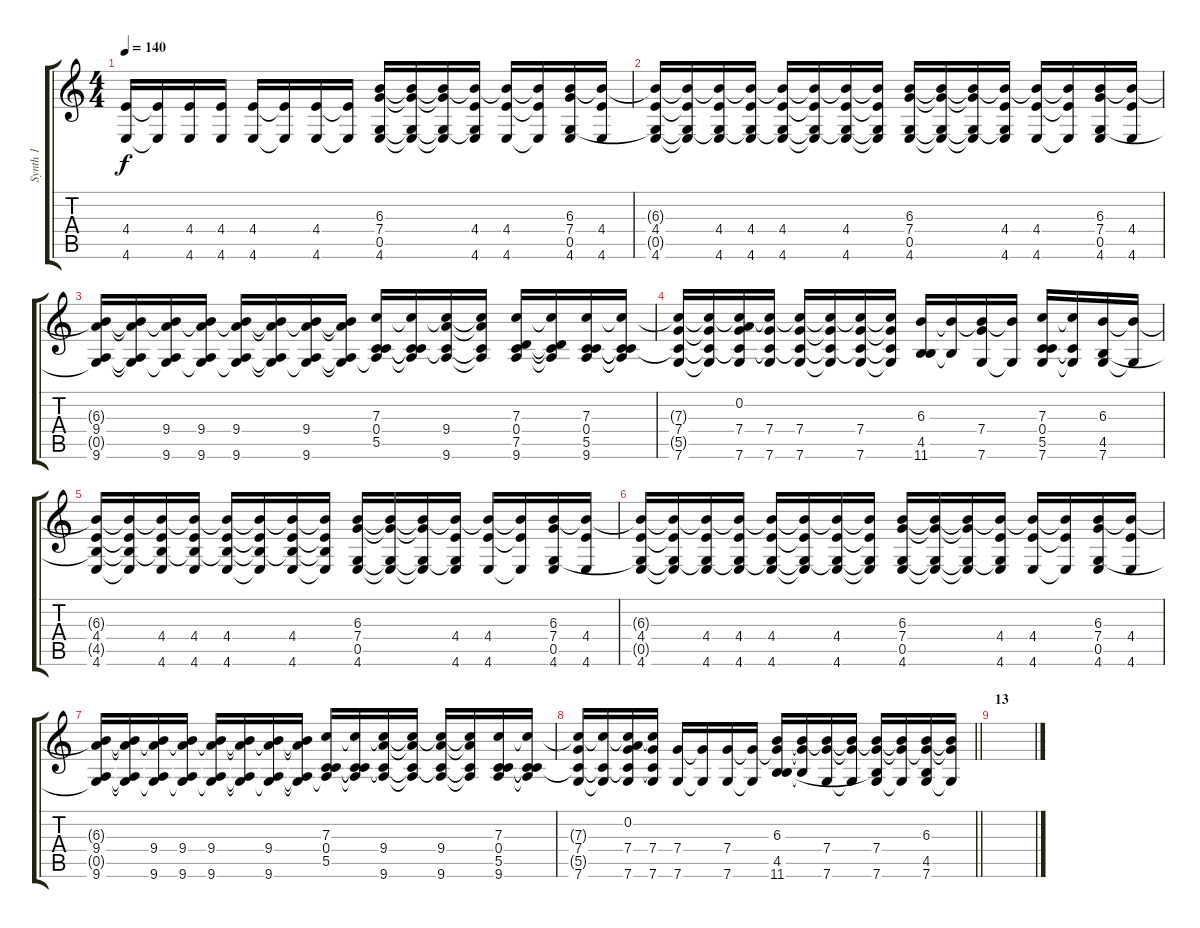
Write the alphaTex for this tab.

\track ("Synth 1" "Synth 1") {instrument brightacousticpiano}
\staff {score tabs}
\tuning (D5 A4 F4 C4 G3 C3) {hide}
\ts (4 4)
\tempo 140
\clef g2
\ks c
(4.4 4.6).16{dy f volume 8} (4.4{t} 4.6{t}).16 (4.4 4.6).16 (4.4 4.6).16 (4.4 4.6).16 (4.4{t} 4.6{t}).16 (4.4 4.6).16 (4.4{t} 4.6{t}).16 (6.3 7.4 0.5 4.6).16 (6.3{t} 7.4{t} 0.5{t} 4.6{t}).16 (6.3{t} 7.4{t} 0.5{t} 4.6{t}).16 (6.3{t} 4.4 0.5{t} 4.6).16 (6.3{t} 4.4 4.6).16 (6.3{t} 4.4{t} 4.6{t}).16 (6.3 7.4 0.5 4.6).16 (6.3{t} 4.4 4.6).16 |
(6.3{t} 4.4 0.5{t} 4.6).16 (6.3{t} 4.4{t} 0.5{t} 4.6{t}).16 (6.3{t} 4.4 0.5{t} 4.6).16 (6.3{t} 4.4 0.5{t} 4.6).16 (6.3{t} 4.4 0.5{t} 4.6).16 (6.3{t} 4.4{t} 0.5{t} 4.6{t}).16 (6.3{t} 4.4 0.5{t} 4.6).16 (6.3{t} 4.4{t} 0.5{t} 4.6{t}).16 (6.3 7.4 0.5 4.6).16 (6.3{t} 7.4{t} 0.5{t} 4.6{t}).16 (6.3{t} 7.4{t} 0.5{t} 4.6{t}).16 (6.3{t} 4.4 0.5{t} 4.6).16 (6.3{t} 4.4 4.6).16 (6.3{t} 4.4{t} 4.6{t}).16 (6.3 7.4 0.5 4.6).16 (6.3{t} 4.4 4.6).16 |
(6.3{t} 9.4 0.5{t} 9.6).16 (6.3{t} 9.4{t} 0.5{t} 9.6{t}).16 (6.3{t} 9.4 0.5{t} 9.6).16 (6.3{t} 9.4 0.5{t} 9.6).16 (6.3{t} 9.4 0.5{t} 9.6).16 (6.3{t} 9.4{t} 0.5{t} 9.6{t}).16 (6.3{t} 9.4 0.5{t} 9.6).16 (6.3{t} 9.4{t} 0.5{t} 9.6{t}).16 (7.3 0.4 5.5 9.6{t}).16 (7.3{t} 0.4{t} 5.5{t} 9.6{t}).16 (7.3{t} 9.4 5.5{t} 9.6).16 (7.3{t} 9.4{t} 5.5{t} 9.6{t}).16 (7.3 0.4 7.5 9.6).16 (7.3{t} 0.4{t} 7.5{t} 9.6{t}).16 (7.3 0.4 5.5 9.6).16 (7.3{t} 0.4{t} 5.5{t} 9.6{t}).16 |
(7.3{t} 7.4 5.5{t} 7.6).16 (7.3{t} 7.4{t} 5.5{t} 7.6{t}).16 (0.2 7.3{t} 7.4 5.5{t} 7.6).16 (7.3{t} 7.4 5.5{t} 7.6).16 (7.3{t} 7.4 5.5{t} 7.6).16 (7.3{t} 7.4{t} 5.5{t} 7.6{t}).16 (7.3{t} 7.4 5.5{t} 7.6).16 (7.3{t} 7.4{t} 5.5{t} 7.6{t}).16 (6.3 4.5 11.6).16 (6.3{t} 11.6{t}).16 (6.3{t} 7.4 7.6).16 (6.3{t} 7.6{t}).16 (7.3 0.4 5.5 7.6).16 (7.3{t} 0.4{t} 7.6{t}).16 (6.3 4.5 7.6).16 (6.3{t} 7.6{t}).16 |
(6.3{t} 4.4 4.5{t} 4.6).16{volume 0} (6.3{t} 4.4{t} 4.5{t} 4.6{t}).16 (6.3{t} 4.4 4.5{t} 4.6).16 (6.3{t} 4.4 4.5{t} 4.6).16 (6.3{t} 4.4 4.5{t} 4.6).16 (6.3{t} 4.4{t} 4.5{t} 4.6{t}).16 (6.3{t} 4.4 4.5{t} 4.6).16 (6.3{t} 4.4{t} 4.5{t} 4.6{t}).16 (6.3 7.4 0.5 4.6).16 (6.3{t} 7.4{t} 0.5{t} 4.6{t}).16 (6.3{t} 7.4{t} 0.5{t} 4.6{t}).16 (6.3{t} 4.4 0.5{t} 4.6).16 (6.3{t} 4.4 4.6).16 (6.3{t} 4.4{t} 4.6{t}).16 (6.3 7.4 0.5 4.6).16 (6.3{t} 4.4 4.6).16 |
(6.3{t} 4.4 0.5{t} 4.6).16 (6.3{t} 4.4{t} 0.5{t} 4.6{t}).16 (6.3{t} 4.4 0.5{t} 4.6).16 (6.3{t} 4.4 0.5{t} 4.6).16 (6.3{t} 4.4 0.5{t} 4.6).16 (6.3{t} 4.4{t} 0.5{t} 4.6{t}).16 (6.3{t} 4.4 0.5{t} 4.6).16 (6.3{t} 4.4{t} 0.5{t} 4.6{t}).16 (6.3 7.4 0.5 4.6).16 (6.3{t} 7.4{t} 0.5{t} 4.6{t}).16 (6.3{t} 7.4{t} 0.5{t} 4.6{t}).16 (6.3{t} 4.4 0.5{t} 4.6).16 (6.3{t} 4.4 4.6).16 (6.3{t} 4.4{t} 4.6{t}).16 (6.3 7.4 0.5 4.6).16 (6.3{t} 4.4 4.6).16 |
(6.3{t} 9.4 0.5{t} 9.6).16 (6.3{t} 9.4{t} 0.5{t} 9.6{t}).16 (6.3{t} 9.4 0.5{t} 9.6).16 (6.3{t} 9.4 0.5{t} 9.6).16 (6.3{t} 9.4 0.5{t} 9.6).16 (6.3{t} 9.4{t} 0.5{t} 9.6{t}).16 (6.3{t} 9.4 0.5{t} 9.6).16 (6.3{t} 9.4{t} 0.5{t} 9.6{t}).16 (7.3 0.4 5.5 9.6{t}).16 (7.3{t} 0.4{t} 5.5{t} 9.6{t}).16 (7.3{t} 9.4 5.5{t} 9.6).16 (7.3{t} 9.4{t} 5.5{t} 9.6{t}).16 (7.3{t} 9.4 5.5{t} 9.6).16 (7.3{t} 9.4{t} 5.5{t} 9.6{t}).16 (7.3 0.4 5.5 9.6).16 (7.3{t} 0.4{t} 5.5{t} 9.6{t}).16 |
\barLineRight lightlight
(7.3{t} 7.4 5.5{t} 7.6).16 (7.3{t} 5.5{t} 7.6{t}).16 (0.2 7.3{t} 7.4 5.5{t} 7.6).16 (7.3{t} 7.4 5.5{t} 7.6).16 (7.4 7.6).16 (7.4{t} 7.6{t}).16 (7.4 7.6).16 (7.4{t} 7.6{t}).16 (6.3 7.4{t} 4.5 11.6).16 (6.3{t} 7.4{t} 11.6{t}).16 (6.3{t} 7.4 7.6).16 (6.3{t} 7.4{t} 7.6{t}).16 (6.3{t} 7.4 4.5{t} 7.6).16 (6.3{t} 7.4{t} 7.6{t}).16 (6.3 7.4{t} 4.5 7.6).16 (6.3{t} 7.4{t} 7.6{t}).16 |
\section ("" "13")
